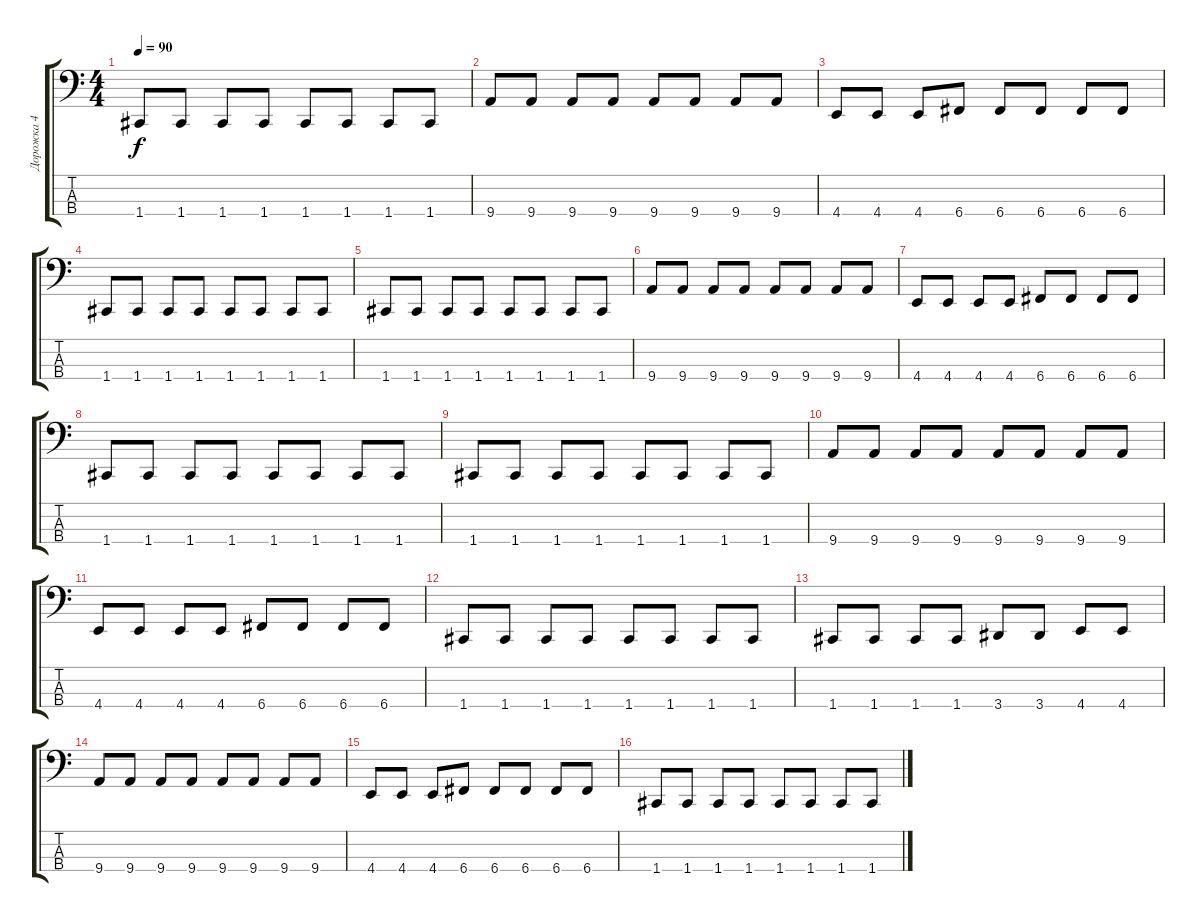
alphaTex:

\track ("Дорожка 4" "Дорожка 4") {instrument electricbasspick}
\staff {score tabs}
\tuning (F2 C2 G1 C1) {hide}
\ts (4 4)
\tempo 90
\clef f4
\ks c
1.4.8{dy f} 1.4.8 1.4.8 1.4.8 1.4.8 1.4.8 1.4.8 1.4.8 |
9.4.8 9.4.8 9.4.8 9.4.8 9.4.8 9.4.8 9.4.8 9.4.8 |
4.4.8 4.4.8 4.4.8 6.4.8 6.4.8 6.4.8 6.4.8 6.4.8 |
1.4.8 1.4.8 1.4.8 1.4.8 1.4.8 1.4.8 1.4.8 1.4.8 |
1.4.8 1.4.8 1.4.8 1.4.8 1.4.8 1.4.8 1.4.8 1.4.8 |
9.4.8 9.4.8 9.4.8 9.4.8 9.4.8 9.4.8 9.4.8 9.4.8 |
4.4.8 4.4.8 4.4.8 4.4.8 6.4.8 6.4.8 6.4.8 6.4.8 |
1.4.8 1.4.8 1.4.8 1.4.8 1.4.8 1.4.8 1.4.8 1.4.8 |
1.4.8 1.4.8 1.4.8 1.4.8 1.4.8 1.4.8 1.4.8 1.4.8 |
9.4.8 9.4.8 9.4.8 9.4.8 9.4.8 9.4.8 9.4.8 9.4.8 |
4.4.8 4.4.8 4.4.8 4.4.8 6.4.8 6.4.8 6.4.8 6.4.8 |
1.4.8 1.4.8 1.4.8 1.4.8 1.4.8 1.4.8 1.4.8 1.4.8 |
1.4.8 1.4.8 1.4.8 1.4.8 3.4.8 3.4.8 4.4.8 4.4.8 |
9.4.8 9.4.8 9.4.8 9.4.8 9.4.8 9.4.8 9.4.8 9.4.8 |
4.4.8 4.4.8 4.4.8 6.4.8 6.4.8 6.4.8 6.4.8 6.4.8 |
1.4.8 1.4.8 1.4.8 1.4.8 1.4.8 1.4.8 1.4.8 1.4.8
